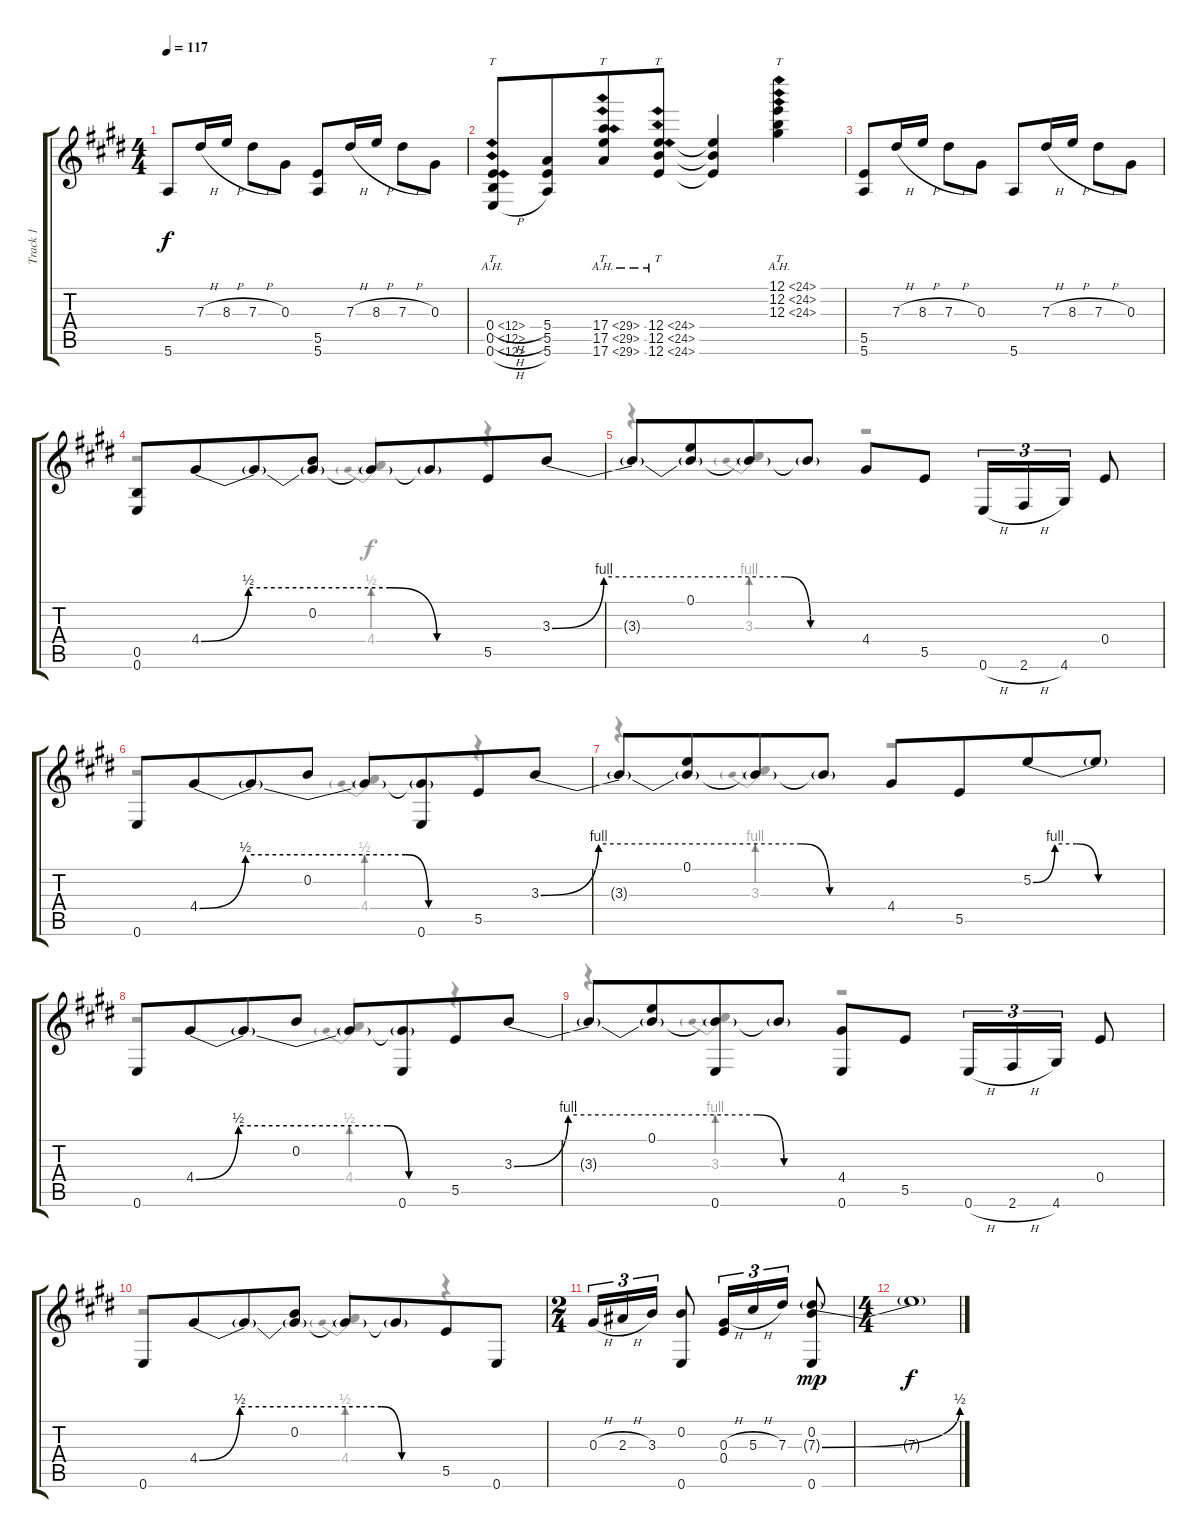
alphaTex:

\track ("Track 1" "Track 1") {instrument electricguitarclean}
\staff {score tabs}
\tuning (E4 B3 Ab3 E3 B2 E2) {hide}
\voice
\ts (4 4)
\tempo 117
\clef g2
\ks e
5.6.8{dy f} 7.3{h}.16 8.3{h}.16 7.3{h}.8 0.3.8 (5.5 5.6).8 7.3{h}.16 8.3{h}.16 7.3{h}.8 0.3.8 |
(0.4{ah 12 h} 0.5{ah 12 h} 0.6{ah 12 h}).8{tt} (5.4 5.5 5.6).8{beam merge} (17.4{ah 12} 17.5{ah 12} 17.6{ah 12}).8{tt} (12.4{ah 12} 12.5{ah 12} 12.6{ah 12}).8{tt} (12.4{t} 12.5{t} 12.6{t}).4 (12.1{ah 12} 12.2{ah 12} 12.3{ah 12}).4{tt} |
(5.5 5.6).8 7.3{h}.16 8.3{h}.16 7.3{h}.8 0.3.8 5.6.8 7.3{h}.16 8.3{h}.16 7.3{h}.8 0.3.8 |
(0.5 0.6).8 4.4{be (custom 0 0 10 2 40 2 50 0 60 0)}.8{beam merge} 4.4{t}.8 (0.2 4.4{t}).8 4.4{t}.8 4.4{t}.8{beam merge} 5.5.8 3.3{be (custom 0 0 10 4 45 4 50 0 60 0)}.8 |
3.3{t}.8 (0.1 3.3{t}).8{beam merge} 3.3{t}.8 3.3{t}.8 4.4.8 5.5.8 0.6{h}.16{tu (3 2)} 2.6{h}.16{tu (3 2)} 4.6.16{tu (3 2)} 0.4.8 |
0.6.8 4.4{be (custom 0 0 10 2 45 2 50 0 60 0)}.8{beam merge} 4.4{t}.8 0.2.8 4.4{t}.8 (4.4{t} 0.6).8{beam merge} 5.5.8 3.3{be (custom 0 0 10 4 45 4 50 0 60 0)}.8 |
3.3{t}.8 (0.1 3.3{t}).8{beam merge} 3.3{t}.8 3.3{t}.8 4.4.8 5.5.8{beam merge} 5.2{be (custom 0 0 10 4 20 4 30 0 60 0)}.8 5.2{t}.8 |
0.6.8 4.4{be (custom 0 0 10 2 45 2 50 0 60 0)}.8{beam merge} 4.4{t}.8 0.2.8 4.4{t}.8 (4.4{t} 0.6).8{beam merge} 5.5.8 3.3{be (custom 0 0 10 4 45 4 50 0 60 0)}.8 |
3.3{t}.8 (0.1 3.3{t}).8{beam merge} (3.3{t} 0.6).8 3.3{t}.8 (4.4 0.6).8 5.5.8 0.6{h}.16{tu (3 2)} 2.6{h}.16{tu (3 2)} 4.6.16{tu (3 2)} 0.4.8 |
0.6.8 4.4{be (custom 0 0 10 2 45 2 50 0 60 0)}.8{beam merge} 4.4{t}.8 (0.2 4.4{t}).8 4.4{t}.8 4.4{t}.8{beam merge} 5.5.8 0.6.8 |
\ts (2 4)
0.3{h}.16{tu (3 2)} 2.3{h}.16{tu (3 2)} 3.3.16{tu (3 2)} (0.2 0.6).8 (0.3{h} 0.4).16{tu (3 2)} 5.3{h}.16{tu (3 2)} 7.3.16{tu (3 2)} (0.2 7.3{be (bend 0 0 60 2) g} 0.6).8{dy mp} |
\ts (4 4)
7.3{t}.1{dy f}
\voice
\clef g2
\ottava regular
\simile none
\ks e
|
|
|
r.2 4.4{be (prebend 0 2 60 2)}.4{beam Up} r.4 |
r.4 3.3{be (prebend 0 4 60 4)}.4{beam Up} r.2 |
r.2 4.4{be (prebend 0 2 60 2)}.4{beam Up} r.4 |
r.4 3.3{be (prebend 0 4 60 4)}.4{beam Up} r.2 |
r.2 4.4{be (prebend 0 2 60 2)}.4{beam Up} r.4 |
r.4 3.3{be (prebend 0 4 60 4)}.4{beam Up} r.2 |
r.2 4.4{be (prebend 0 2 60 2)}.4{beam Up} r.4 |
|
